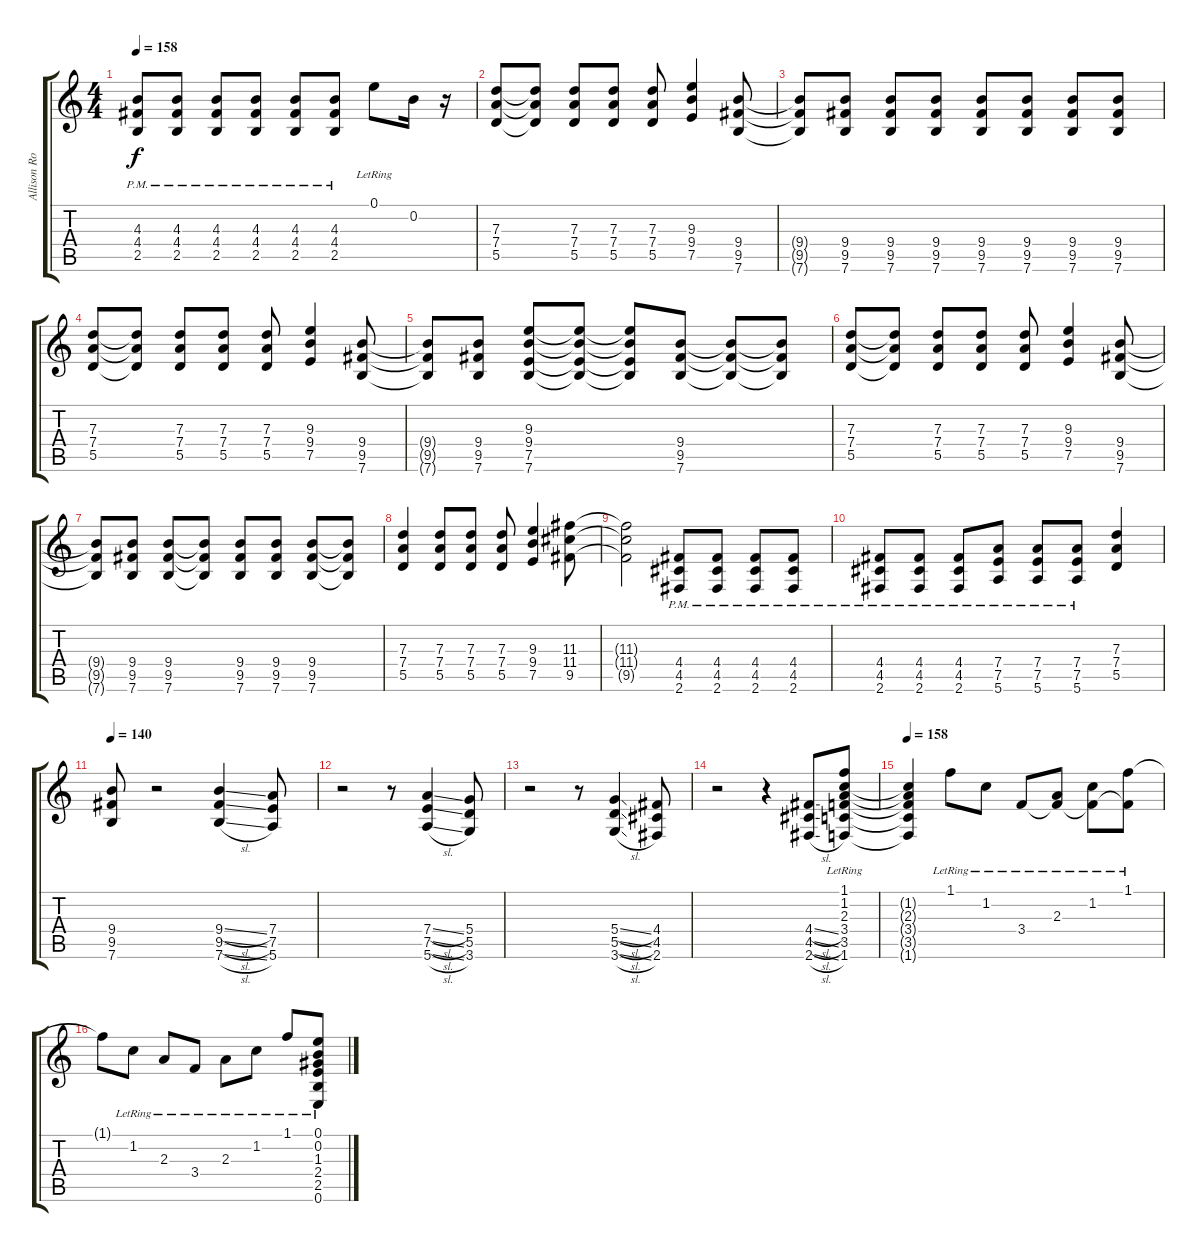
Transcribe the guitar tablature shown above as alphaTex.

\track ("Allison Robertson" "Allison Ro") {instrument overdrivenguitar bank 127}
\staff {score tabs}
\tuning (E4 B3 G3 D3 A2 E2) {hide}
\ts (4 4)
\tempo 158
\clef g2
\ks c
(4.3{pm} 4.4{pm} 2.5{pm}).8{dy f} (4.3{pm} 4.4{pm} 2.5{pm}).8 (4.3{pm} 4.4{pm} 2.5{pm}).8 (4.3{pm} 4.4{pm} 2.5{pm}).8 (4.3{pm} 4.4{pm} 2.5{pm}).8 (4.3{pm} 4.4{pm} 2.5{pm}).8 0.1{lr}.8 0.2.16 r.16 |
(7.3 7.4 5.5).8 (7.3{t} 7.4{t} 5.5{t}).8 (7.3 7.4 5.5).8 (7.3 7.4 5.5).8 (7.3 7.4 5.5).8 (9.3 9.4 7.5).4 (9.4 9.5 7.6).8 |
(9.4{t} 9.5{t} 7.6{t}).8 (9.4 9.5 7.6).8 (9.4 9.5 7.6).8 (9.4 9.5 7.6).8 (9.4 9.5 7.6).8 (9.4 9.5 7.6).8 (9.4 9.5 7.6).8 (9.4 9.5 7.6).8 |
(7.3 7.4 5.5).8 (7.3{t} 7.4{t} 5.5{t}).8 (7.3 7.4 5.5).8 (7.3 7.4 5.5).8 (7.3 7.4 5.5).8 (9.3 9.4 7.5).4 (9.4 9.5 7.6).8 |
(9.4{t} 9.5{t} 7.6{t}).8 (9.4 9.5 7.6).8 (9.3 9.4 7.5 7.6).8 (9.3{t} 9.4{t} 7.5{t} 7.6{t}).8 (9.3{t} 9.4{t} 7.5{t} 7.6{t}).8 (9.4 9.5 7.6).8 (9.4{t} 9.5{t} 7.6{t}).8 (9.4{t} 9.5{t} 7.6{t}).8 |
(7.3 7.4 5.5).8 (7.3{t} 7.4{t} 5.5{t}).8 (7.3 7.4 5.5).8 (7.3 7.4 5.5).8 (7.3 7.4 5.5).8 (9.3 9.4 7.5).4 (9.4 9.5 7.6).8 |
(9.4{t} 9.5{t} 7.6{t}).8 (9.4 9.5 7.6).8 (9.4 9.5 7.6).8 (9.4{t} 9.5{t} 7.6{t}).8 (9.4 9.5 7.6).8 (9.4 9.5 7.6).8 (9.4 9.5 7.6).8 (9.4{t} 9.5{t} 7.6{t}).8 |
(7.3 7.4 5.5).4 (7.3 7.4 5.5).8 (7.3 7.4 5.5).8 (7.3 7.4 5.5).8 (9.3 9.4 7.5).4 (11.3 11.4 9.5).8 |
(11.3{t} 11.4{t} 9.5{t}).2 (4.4{pm} 4.5{pm} 2.6{pm}).8 (4.4{pm} 4.5{pm} 2.6{pm}).8 (4.4{pm} 4.5{pm} 2.6{pm}).8 (4.4{pm} 4.5{pm} 2.6{pm}).8 |
(4.4{pm} 4.5{pm} 2.6{pm}).8 (4.4{pm} 4.5{pm} 2.6{pm}).8 (4.4{pm} 4.5{pm} 2.6{pm}).8 (7.4{pm} 7.5{pm} 5.6{pm}).8 (7.4{pm} 7.5{pm} 5.6{pm}).8 (7.4{pm} 7.5{pm} 5.6{pm}).8 (7.3 7.4 5.5).4 |
\tempo 140
(9.4 9.5 7.6).8 r.2 (9.4{sl} 9.5{sl} 7.6{sl}).4 (7.4 7.5 5.6).8 |
r.2 r.8 (7.4{sl} 7.5{sl} 5.6{sl}).4 (5.4 5.5 3.6).8 |
r.2 r.8 (5.4{sl} 5.5{sl} 3.6{sl}).4 (4.4 4.5 2.6).8 |
r.2 r.4 (4.4{sl} 4.5{sl} 2.6{sl}).8 (1.1{lr} 1.2{lr} 2.3{lr} 3.4{lr} 3.5{lr} 1.6{lr}).8 |
\tempo 158
(1.2{t} 2.3{t} 3.4{t} 3.5{t} 1.6{t}).4 1.1{lr}.8 1.2{lr}.8 3.4{lr}.8 (2.3{lr} 3.4{t}).8 (1.2{lr} 3.4{t}).8 (1.1{lr} 3.4{t}).8 |
1.1{t}.8 1.2{lr}.8 2.3{lr}.8 3.4{lr}.8 2.3{lr}.8 1.2{lr}.8 1.1{lr}.8 (0.1{lr} 0.2{lr} 1.3{lr} 2.4{lr} 2.5{lr} 0.6{lr}).8
